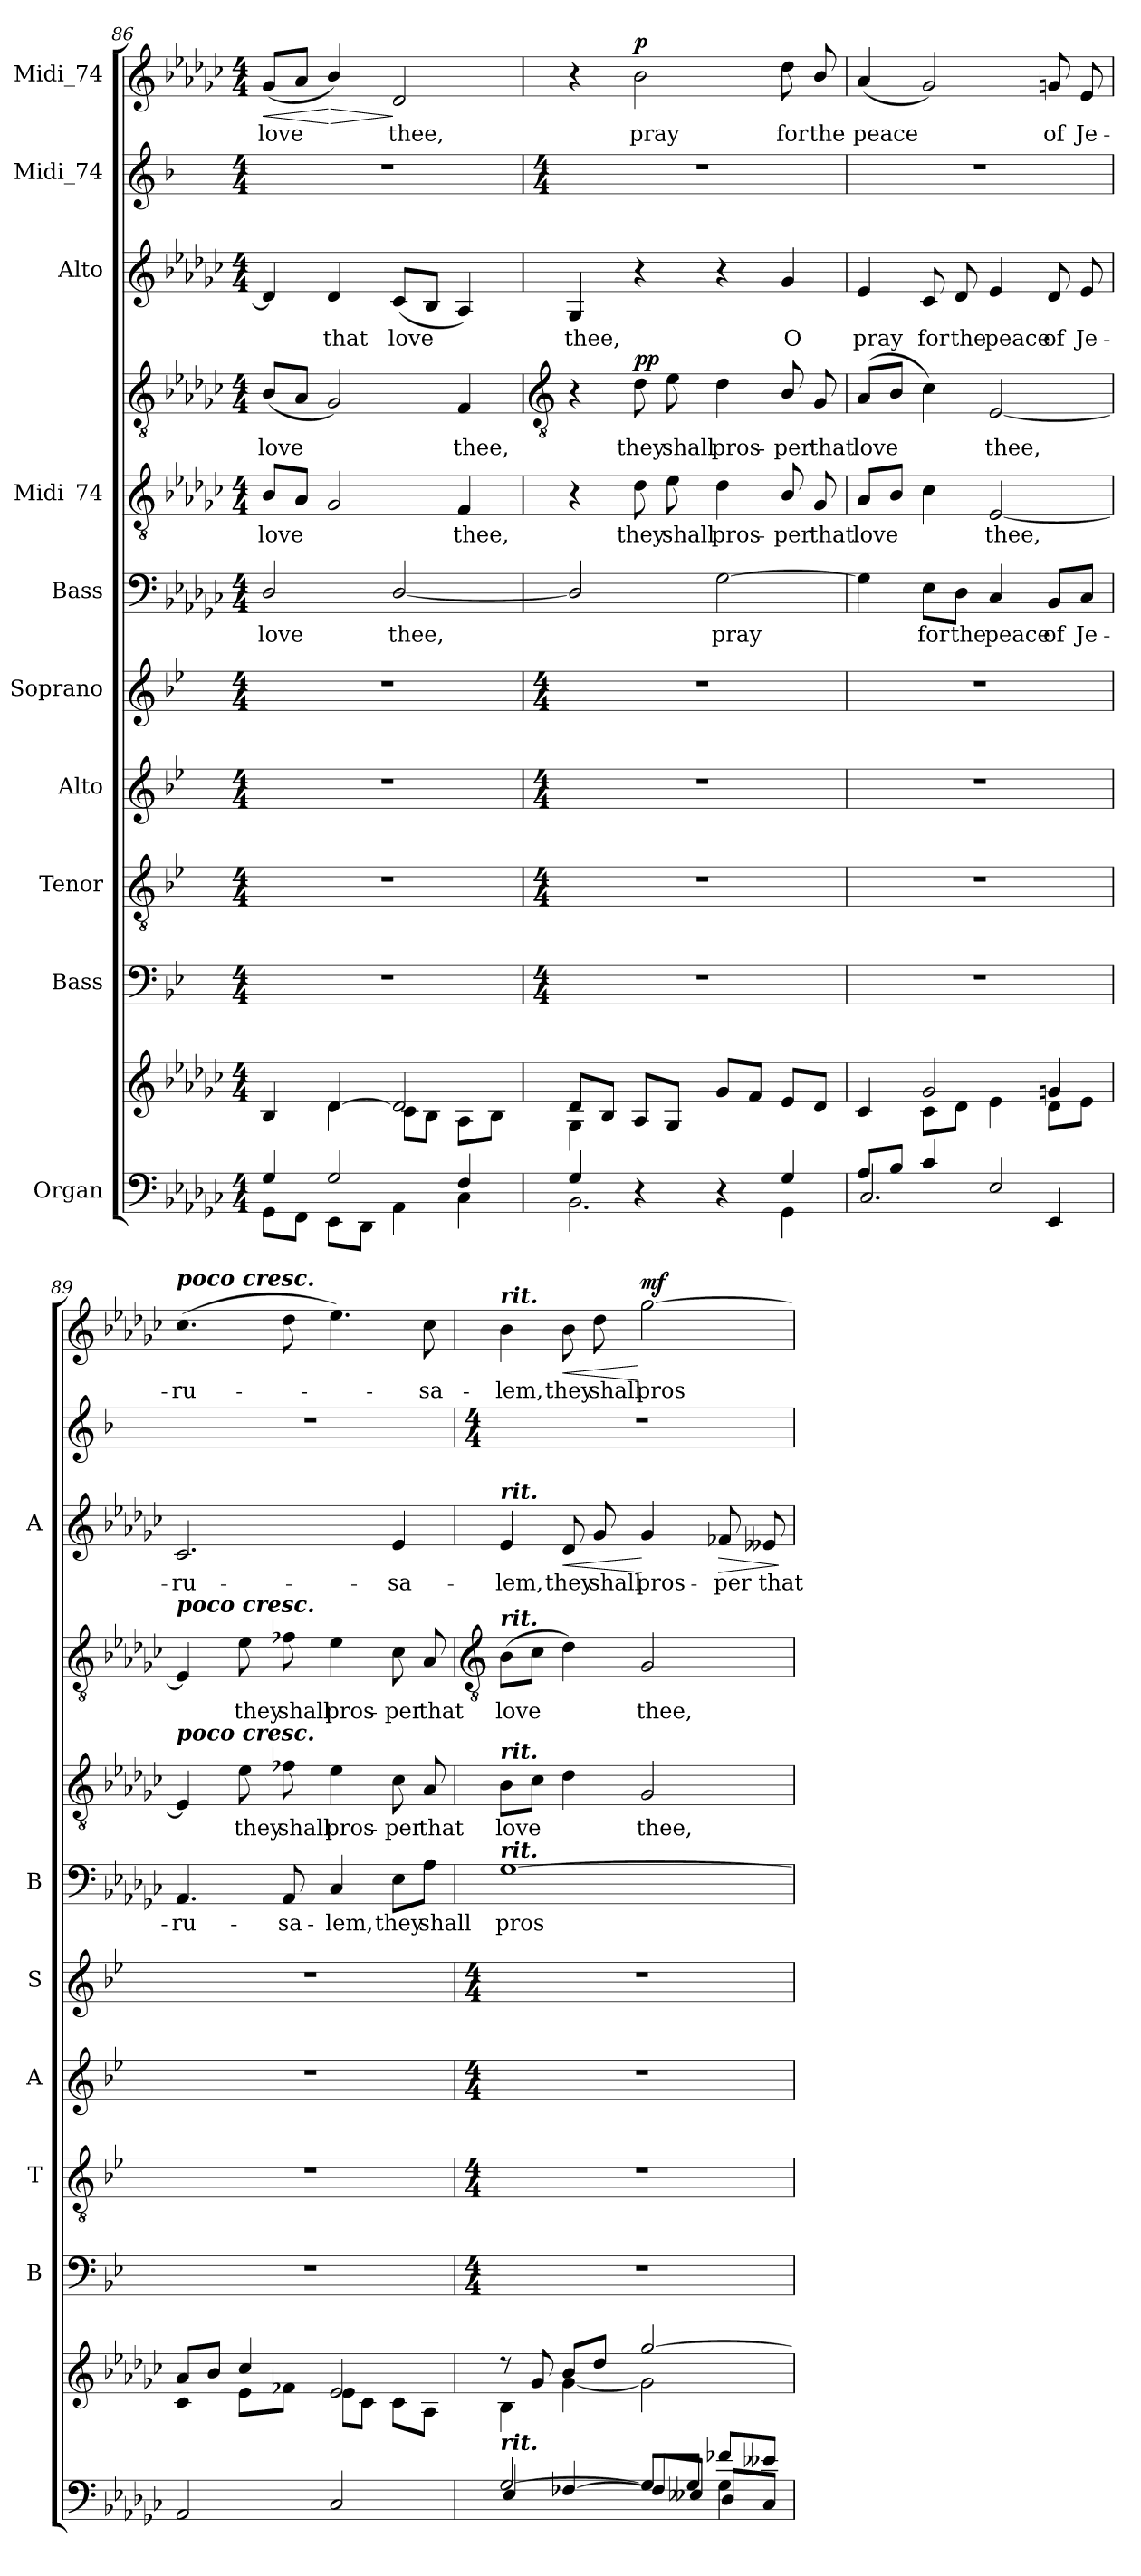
**kern	**kern	**kern	**kern	**kern	**kern	**kern	**text	**kern	**text	**kern	**text	**dynam	**kern	**text	**dynam	**kern	**kern	**text	**dynam
*part10	*part10	*part9	*part8	*part7	*part6	*part5	*part5	*part4	*part4	*part4	*part4	*part4	*part3	*part3	*part3	*part2	*part1	*part1	*part1
*staff12	*staff11	*staff10	*staff9	*staff8	*staff7	*staff6	*staff6	*staff5	*staff5	*staff4	*staff4	*staff4/5	*staff3	*staff3	*staff3	*staff2	*staff1	*staff1	*staff1
*I"Organ	*	*I"Bass	*I"Tenor	*I"Alto	*I"Soprano	*I"Bass	*	*I"Midi_74	*	*	*	*	*I"Alto	*	*	*I"Midi_74	*I"Midi_74	*	*
*	*	*I'B	*I'T	*I'A	*I'S	*I'B	*	*	*	*	*	*	*I'A	*	*	*	*	*	*
*clefF4	*clefG2	*clefF4	*clefGv2	*clefG2	*clefG2	*clefF4	*	*clefGv2	*	*clefGv2	*	*	*clefG2	*	*	*clefG2	*clefG2	*	*
*k[b-e-a-d-g-c-]	*k[b-e-a-d-g-c-]	*k[b-e-]	*k[b-e-]	*k[b-e-]	*k[b-e-]	*k[b-e-a-d-g-c-]	*	*k[b-e-a-d-g-c-]	*	*k[b-e-a-d-g-c-]	*	*	*k[b-e-a-d-g-c-]	*	*	*k[b-]	*k[b-e-a-d-g-c-]	*	*
*G-:	*G-:	*B-:	*B-:	*B-:	*B-:	*G-:	*	*G-:	*	*G-:	*	*	*G-:	*	*	*F:	*G-:	*	*
*M4/4	*M4/4	*M4/4	*M4/4	*M4/4	*M4/4	*M4/4	*	*M4/4	*	*M4/4	*	*	*M4/4	*	*	*M4/4	*M4/4	*	*
=86	=86	=86	=86	=86	=86	=86	=86	=86	=86	=86	=86	=86	=86	=86	=86	=86	=86	=86	=86
*^	*^	*	*	*	*	*	*	*	*	*	*	*	*	*	*	*	*	*	*
!	!	!	!	!	!	!	!	!	!LO:LY:b	!	!LO:LY:b	!	!LO:LY:b	!	!	!	!	!	!	!LO:LY:b	!LO:HP:b
4G-/	8GG-\L	4B-	4ryy	1r	1r	1r	1r	2D-/	love	8B-L	love	(<8B-L	love	.	4d-]	.	.	1r	(<8g-L	love	<
.	8FF\J	.	.	.	.	.	.	.	.	8A-J	.	8A-J	.	.	.	.	.	.	8a-J	.	.
!	!	!	!	!	!	!	!	!	!	!	!	!	!	!	!	!LO:LY:b	!	!	!	!	!LO:HP:n=1:b
2G-/	8EE-\L	[4d-	4d-\	.	.	.	.	.	.	2G-	.	2G-)	.	.	4d-	that	.	.	4b-/)	.	[ >
.	8DD-\J	.	.	.	.	.	.	.	.	.	.	.	.	.	.	.	.	.	.	.	.
!	!	!	!	!	!	!	!	!	!LO:LY:b	!	!	!	!	!	!	!LO:LY:b	!	!	!	!LO:LY:b	!
.	4AA-\	2d-]	8c-\L	.	.	.	.	[2D-/	thee,	.	.	.	.	.	(<8c-L	love	.	.	2d-	thee,	]
.	.	.	8B-\J	.	.	.	.	.	.	.	.	.	.	.	8B-J	.	.	.	.	.	.
!	!	!	!	!	!	!	!	!	!	!	!LO:LY:b	!	!LO:LY:b	!	!	!	!	!	!	!	!
4F/	4C-\	.	8A-\L	.	.	.	.	.	.	4F	thee,	4F	thee,	.	4A-)	.	.	.	.	.	.
.	.	.	8B-\J	.	.	.	.	.	.	.	.	.	.	.	.	.	.	.	.	.	.
*v	*v	*	*	*	*	*	*	*	*	*	*	*	*	*	*	*	*	*	*	*	*
!!LO:LB:g=z
=87	=87	=87	=87	=87	=87	=87	=87	=87	=87	=87	=87	=87	=87	=87	=87	=87	=87	=87	=87	=87
*	*	*	*	*	*	*	*	*	*	*	*clefGv2	*	*	*	*	*	*	*	*	*
*	*	*	*M4/4	*M4/4	*M4/4	*M4/4	*	*	*	*	*	*	*	*	*	*	*M4/4	*	*	*
*^	*	*	*	*	*	*	*	*	*	*	*	*	*	*	*	*	*	*	*	*
*	*^	*	*	*	*	*	*	*	*	*	*	*	*	*	*	*	*	*	*	*	*
!	!	!	!	!	!	!	!	!	!	!	!	!	!	!	!	!	!LO:LY:b	!	!	!	!	!
4G-/	2.BB-\	1ryy	8d-L	4G-\	1r	1r	1r	1r	2D-/]	.	4r	.	4r	.	.	4G-	thee,	.	1r	4r	.	.
.	.	.	8B-J	.	.	.	.	.	.	.	.	.	.	.	.	.	.	.	.	.	.	.
!	!	!	!	!	!	!	!	!	!	!	!	!LO:LY:b	!	!LO:LY:b	!LO:DY:b=2	!	!	!	!	!	!LO:LY:b	!
!	!	!	!	!	!	!	!	!	!	!	!	!	!	!	!LO:DY:n=1:b	!	!	!	!	!	!	!LO:DY:b
4r	.	.	8A-L	4ryy	.	.	.	.	.	.	8d-	they	8d-	they	p p	4r	.	.	.	2b-	pray	p
!	!	!	!	!	!	!	!	!	!	!	!	!LO:LY:b	!	!LO:LY:b	!	!	!	!	!	!	!	!
.	.	.	8G-J	.	.	.	.	.	.	.	8e-	shall	8e-	shall	.	.	.	.	.	.	.	.
!	!	!	!	!	!	!	!	!	!	!LO:LY:b	!	!LO:LY:b	!	!LO:LY:b	!	!	!	!	!	!	!	!
4r	.	.	8g-L	2ryy	.	.	.	.	[2G-	pray	4d-	pros-	4d-	pros-	.	4r	.	.	.	.	.	.
.	.	.	8fJ	.	.	.	.	.	.	.	.	.	.	.	.	.	.	.	.	.	.	.
!	!	!	!	!	!	!	!	!	!	!	!	!LO:LY:b	!	!LO:LY:b	!	!	!LO:LY:b	!	!	!	!LO:LY:b	!
4G-/	4GG-\	.	8e-L	.	.	.	.	.	.	.	8B-/	-per	8B-/	-per	.	4g-	O	.	.	8dd-	for	.
!	!	!	!	!	!	!	!	!	!	!	!	!LO:LY:b	!	!LO:LY:b	!	!	!	!	!	!	!LO:LY:b	!
.	.	.	8d-J	.	.	.	.	.	.	.	8G-	that	8G-	that	.	.	.	.	.	8b-/	the	.
=88	=88	=88	=88	=88	=88	=88	=88	=88	=88	=88	=88	=88	=88	=88	=88	=88	=88	=88	=88	=88	=88	=88
!	!	!	!	!	!	!	!	!	!	!	!	!LO:LY:b	!	!LO:LY:b	!	!	!LO:LY:b	!	!	!	!LO:LY:b	!
8A-/L	1ryy	2.C-	4c-	4ryy	1r	1r	1r	1r	4G-]	.	8A-L	love	(<8A-L	love	.	4e-	pray	.	1r	(<4a-	peace	.
8B-/J	.	.	.	.	.	.	.	.	.	.	8B-J	.	8B-J	.	.	.	.	.	.	.	.	.
!	!	!	!	!	!	!	!	!	!	!LO:LY:b	!	!	!	!	!	!	!LO:LY:b	!	!	!	!	!
4c-/	.	.	2g-	8c-\L	.	.	.	.	8E-\L	for	4c-	.	4c-)	.	.	8c-	for	.	.	2g-)	.	.
!	!	!	!	!	!	!	!	!	!	!LO:LY:b	!	!	!	!	!	!	!LO:LY:b	!	!	!	!	!
.	.	.	.	8d-\J	.	.	.	.	8D-\J	the	.	.	.	.	.	8d-	the	.	.	.	.	.
!	!	!	!	!	!	!	!	!	!	!LO:LY:b	!	!LO:LY:b	!	!LO:LY:b	!	!	!LO:LY:b	!	!	!	!	!
2E-/	.	.	.	4e-\	.	.	.	.	4C-	peace	[2E-	thee,	[2E-	thee,	.	4e-	peace	.	.	.	.	.
!	!	!	!	!	!	!	!	!	!	!LO:LY:b	!	!	!	!	!	!	!LO:LY:b	!	!	!	!LO:LY:b	!
.	.	4EE-	4gn	8d-\L	.	.	.	.	8BB-/L	of	.	.	.	.	.	8d-	of	.	.	8gn	of	.
!	!	!	!	!	!	!	!	!	!	!LO:LY:b	!	!	!	!	!	!	!LO:LY:b	!	!	!	!LO:LY:b	!
.	.	.	.	8e-\J	.	.	.	.	8C-/J	Je-	.	.	.	.	.	8e-	Je-	.	.	8e-	Je-	.
=89	=89	=89	=89	=89	=89	=89	=89	=89	=89	=89	=89	=89	=89	=89	=89	=89	=89	=89	=89	=89	=89	=89
!	!	!	!	!	!	!	!	!	!	!	!	!	!	!	!	!	!	!	!	!LO:TX:a:Bi:t=poco cresc.	!	!
!	!	!	!	!	!	!	!	!	!	!	!	!	!LO:TX:a:Bi:t=poco cresc.	!	!	!	!	!	!	!	!	!
!	!	!	!	!	!	!	!	!	!	!	!LO:TX:a:Bi:t=poco cresc.	!	!	!	!	!	!	!	!	!	!	!
!	!	!	!	!	!	!	!	!	!	!LO:LY:b	!	!	!	!	!	!	!LO:LY:b	!	!	!	!LO:LY:b	!
2AA-/	1ryy	1ryy	8a-L	4c-\	1r	1r	1r	1r	4.AA-	-ru-	4E-]	.	4E-]	.	.	2.c-	-ru-	.	1r	(>4.cc-	-ru-	.
.	.	.	8b-J	.	.	.	.	.	.	.	.	.	.	.	.	.	.	.	.	.	.	.
!	!	!	!	!	!	!	!	!	!	!	!	!LO:LY:b	!	!LO:LY:b	!	!	!	!	!	!	!	!
.	.	.	4cc-	8e-\L	.	.	.	.	.	.	8e-	they	8e-	they	.	.	.	.	.	.	.	.
!	!	!	!	!	!	!	!	!	!	!LO:LY:b	!	!LO:LY:b	!	!LO:LY:b	!	!	!	!	!	!	!	!
.	.	.	.	8f-X\J	.	.	.	.	8AA-	-sa-	8f-X	shall	8f-X	shall	.	.	.	.	.	8dd-	.	.
!	!	!	!	!	!	!	!	!	!	!LO:LY:b	!	!LO:LY:b	!	!LO:LY:b	!	!	!	!	!	!	!	!
2C-/	.	.	2e-	8e-\L	.	.	.	.	4C-	-lem,	4e-	pros-	4e-	pros-	.	.	.	.	.	4.ee-)	.	.
.	.	.	.	8c-\J	.	.	.	.	.	.	.	.	.	.	.	.	.	.	.	.	.	.
!	!	!	!	!	!	!	!	!	!	!LO:LY:b	!	!LO:LY:b	!	!LO:LY:b	!	!	!LO:LY:b	!	!	!	!	!
.	.	.	.	8c-\L	.	.	.	.	8E-\L	they	8c-	-per	8c-	-per	.	4e-	-sa-	.	.	.	.	.
!	!	!	!	!	!	!	!	!	!	!LO:LY:b	!	!LO:LY:b	!	!LO:LY:b	!	!	!	!	!	!	!LO:LY:b	!
.	.	.	.	8A-\J	.	.	.	.	8A-\J	shall	8A-	that	8A-	that	.	.	.	.	.	8cc-	sa-	.
!!LO:LB:g=z
=90	=90	=90	=90	=90	=90	=90	=90	=90	=90	=90	=90	=90	=90	=90	=90	=90	=90	=90	=90	=90	=90	=90
*	*	*	*	*	*	*	*	*	*	*	*	*	*clefGv2	*	*	*	*	*	*	*	*	*
*	*	*	*	*	*M4/4	*M4/4	*M4/4	*M4/4	*	*	*	*	*	*	*	*	*	*	*M4/4	*	*	*
!	!	!	!	!	!	!	!	!	!	!	!	!	!	!	!	!	!	!	!	!LO:TX:a:Bi:t=rit.	!	!
!	!	!	!	!	!	!	!	!	!	!	!	!	!	!	!	!LO:TX:a:Bi:t=rit.	!	!	!	!	!	!
!	!	!	!	!	!	!	!	!	!	!	!	!	!LO:TX:a:Bi:t=rit.	!	!	!	!	!	!	!	!	!
!	!	!	!	!	!	!	!	!	!	!	!LO:TX:a:Bi:t=rit.	!	!	!	!	!	!	!	!	!	!	!
!	!	!	!	!	!	!	!	!	!LO:TX:a:Bi:t=rit.	!	!	!	!	!	!	!	!	!	!	!	!	!
!	!	!	!LO:TX:b:Bi:t=rit.	!	!	!	!	!	!	!	!	!	!	!	!	!	!	!	!	!	!	!
!	!	!	!	!	!	!	!	!	!	!LO:LY:b	!	!LO:LY:b	!	!LO:LY:b	!	!	!LO:LY:b	!	!	!	!LO:LY:b	!
[2G-/	2ryy	4E-	8r	4B-\	1r	1r	1r	1r	[1G-	pros-	8B-L	love	(>8B-L	love	.	4e-	-lem,	.	1r	4b-	-lem,	.
.	.	.	8g-/	.	.	.	.	.	.	.	8c-J	.	8c-J	.	.	.	.	.	.	.	.	.
!	!	!	!	!	!	!	!	!	!	!	!	!	!	!	!	!	!LO:LY:b	!LO:HP:b	!	!	!LO:LY:b	!LO:HP:b
.	.	[4F-X	8b-/L	[4g-\	.	.	.	.	.	.	4d-	.	4d-)	.	.	8d-	they	<	.	8b-	they	<
!	!	!	!	!	!	!	!	!	!	!	!	!	!	!	!	!	!LO:LY:b	!	!	!	!LO:LY:b	!
.	.	.	8dd-/J	.	.	.	.	.	.	.	.	.	.	.	.	8g-	shall	.	.	8dd-	shall	.
!	!	!	!	!	!	!	!	!	!	!	!	!LO:LY:b	!	!LO:LY:b	!	!	!LO:LY:b	!	!	!	!LO:LY:b	!LO:DY:n=1:b
8G-/L]	4ryy	8F-L]	[2gg-/	2g-\]	.	.	.	.	.	.	2G-	thee,	2G-	thee,	.	4g-	pros-	[	.	[2gg-	pros-	[ mf
8G-/J	.	8E--XJ	.	.	.	.	.	.	.	.	.	.	.	.	.	.	.	.	.	.	.	.
!	!	!	!	!	!	!	!	!	!	!	!	!	!	!	!	!	!LO:LY:b	!LO:HP:b	!	!	!	!
8f-X/L	4G-	8D-L	.	.	.	.	.	.	.	.	.	.	.	.	.	8f-X	-per	>	.	.	.	.
!	!	!	!	!	!	!	!	!	!	!	!	!	!	!	!	!	!LO:LY:b	!	!	!	!	!
8e--X/J	.	8C-J	.	.	.	.	.	.	.	.	.	.	.	.	.	8e--X	that	.	.	.	.	.
*v	*v	*v	*	*	*	*	*	*	*	*	*	*	*	*	*	*	*	*	*	*	*	*
*	*v	*v	*	*	*	*	*	*	*	*	*	*	*	*	*	*	*	*	*	*
.	.	.	.	.	.	.	.	.	.	.	.	.	.	.	]	.	.	.	.
=	=	=	=	=	=	=	=	=	=	=	=	=	=	=	=	=	=	=	=
*-	*-	*-	*-	*-	*-	*-	*-	*-	*-	*-	*-	*-	*-	*-	*-	*-	*-	*-	*-
